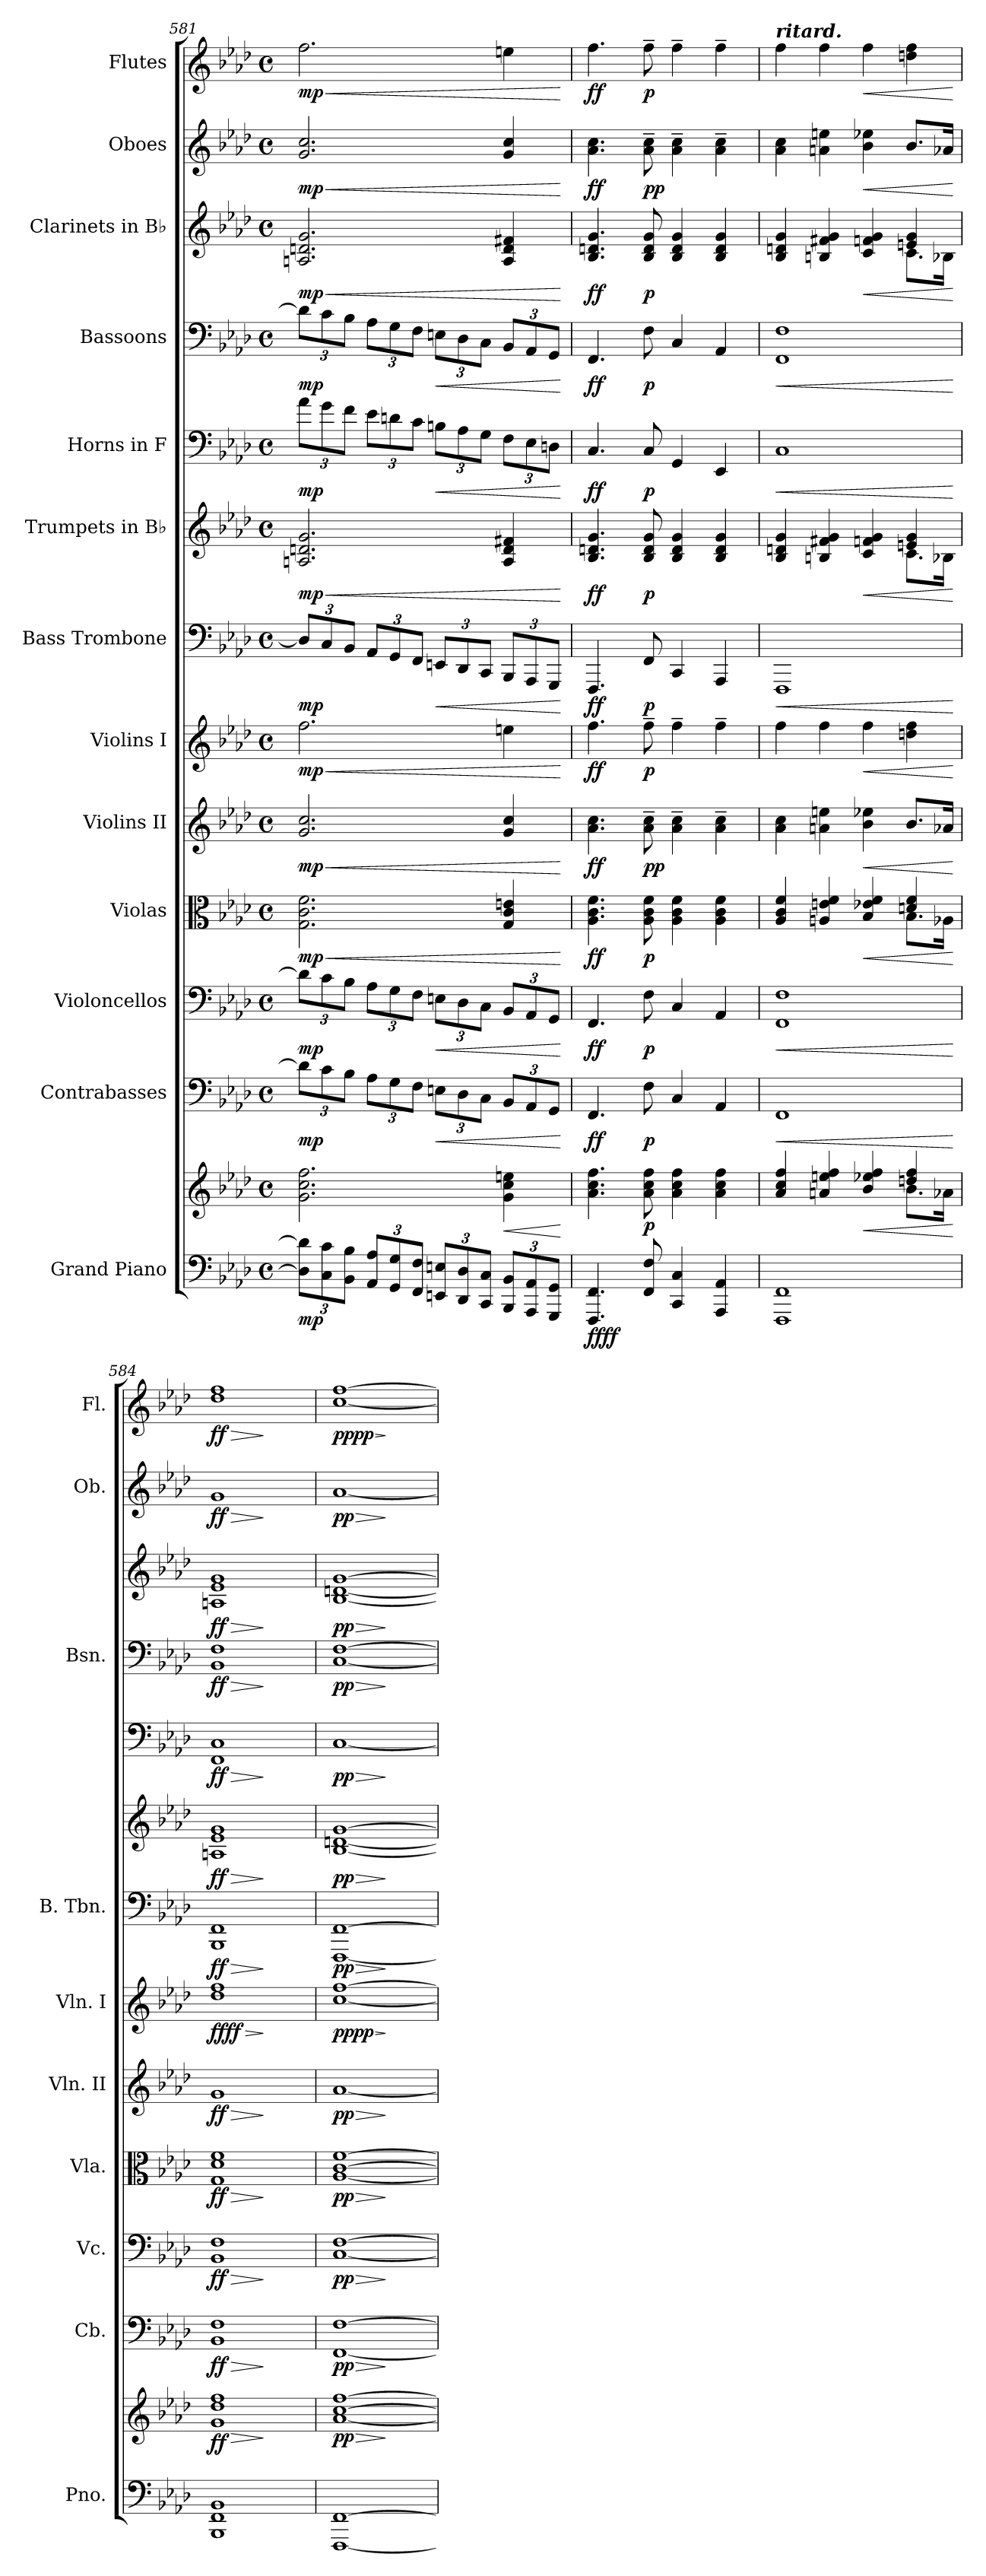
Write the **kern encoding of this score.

**kern	**kern	**dynam	**kern	**dynam	**kern	**dynam	**kern	**dynam	**kern	**dynam	**kern	**dynam	**kern	**dynam	**kern	**dynam	**kern	**dynam	**kern	**dynam	**kern	**dynam	**kern	**dynam	**kern	**dynam
*part13	*part13	*part13	*part12	*part12	*part11	*part11	*part10	*part10	*part9	*part9	*part8	*part8	*part7	*part7	*part6	*part6	*part5	*part5	*part4	*part4	*part3	*part3	*part2	*part2	*part1	*part1
*staff14	*staff13	*staff13/14	*staff12	*staff12	*staff11	*staff11	*staff10	*staff10	*staff9	*staff9	*staff8	*staff8	*staff7	*staff7	*staff6	*staff6	*staff5	*staff5	*staff4	*staff4	*staff3	*staff3	*staff2	*staff2	*staff1	*staff1
*I"Grand Piano	*	*	*I"Contrabasses	*	*I"Violoncellos	*	*I"Violas	*	*I"Violins II	*	*I"Violins I	*	*I"Bass Trombone	*	*I"Trumpets in B♭	*	*I"Horns in F	*	*I"Bassoons	*	*I"Clarinets in B♭	*	*I"Oboes	*	*I"Flutes	*
*I'Pno.	*	*	*I'Cb.	*	*I'Vc.	*	*I'Vla.	*	*I'Vln. II	*	*I'Vln. I	*	*I'B. Tbn.	*	*	*	*	*	*I'Bsn.	*	*	*	*I'Ob.	*	*I'Fl.	*
!!LO:PB:g=z
*clefF4	*clefG2	*	*clefF4	*	*clefF4	*	*clefC3	*	*clefG2	*	*clefG2	*	*clefF4	*	*clefG2	*	*clefF4	*	*clefF4	*	*clefG2	*	*clefG2	*	*clefG2	*
*	*	*	*ITrd7c12	*	*	*	*	*	*	*	*	*	*	*	*ITrd1c2	*	*ITrd4c7	*	*	*	*ITrd1c2	*	*	*	*	*
*k[b-e-a-d-]	*k[b-e-a-d-]	*	*k[b-e-a-d-]	*	*k[b-e-a-d-]	*	*k[b-e-a-d-]	*	*k[b-e-a-d-]	*	*k[b-e-a-d-]	*	*k[b-e-a-d-]	*	*k[b-e-a-d-g-c-]	*	*k[b-e-a-d-g-]	*	*k[b-e-a-d-]	*	*k[b-e-a-d-g-c-]	*	*k[b-e-a-d-]	*	*k[b-e-a-d-]	*
*M4/4	*M4/4	*	*M4/4	*	*M4/4	*	*M4/4	*	*M4/4	*	*M4/4	*	*M4/4	*	*M4/4	*	*M4/4	*	*M4/4	*	*M4/4	*	*M4/4	*	*M4/4	*
*met(c)	*met(c)	*	*met(c)	*	*met(c)	*	*met(c)	*	*met(c)	*	*met(c)	*	*met(c)	*	*met(c)	*	*met(c)	*	*met(c)	*	*met(c)	*	*met(c)	*	*met(c)	*
*Xbrackettup	*	*	*Xbrackettup	*	*Xbrackettup	*	*	*	*	*	*	*	*	*	*	*	*	*	*	*	*	*	*	*	*	*
=581	=581	=581	=581	=581	=581	=581	=581	=581	=581	=581	=581	=581	=581	=581	=581	=581	=581	=581	=581	=581	=581	=581	=581	=581	=581	=581
!	!	!	!	!	!	!	!	!LO:HP:b	!	!LO:HP:b	!	!LO:HP:b	!	!	!	!	!	!	!	!	!	!	!	!	!	!
*	*	*	*	*	*	*	*	*	*	*	*	*	*Xbrackettup	*	*	*	*	*	*	*	*	*	*	*	*	*
!	!	!	!	!	!	!	!	!	!	!	!	!	!	!	!	!LO:HP:b	!	!	!	!	!	!	!	!	!	!
*	*	*	*	*	*	*	*	*	*	*	*	*	*	*	*	*	*Xbrackettup	*	*Xbrackettup	*	*	*	*	*	*	*
!	!	!LO:DY:b=2	!	!LO:DY:b	!	!LO:DY:b	!	!LO:DY:n=1:b	!	!LO:DY:n=1:b	!	!LO:DY:n=1:b	!	!LO:DY:b	!	!LO:DY:n=1:b	!	!LO:DY:b	!	!LO:DY:b	!	!LO:HP:b	!	!LO:HP:b	!	!LO:HP:b
!	!	!	!	!	!	!	!	!	!	!	!	!	!	!	!	!	!	!	!	!	!	!LO:DY:n=1:b	!	!LO:DY:n=1:b	!	!LO:DY:n=1:b
12D-\] 12d-\]L	2.g\ 2.cc\ 2.ff\	mp	12D-\L]	mp	12d-\L]	mp	2.G\ 2.c\ 2.f\	< mp	2.g/ 2.cc/	< mp	2.ff\	< mp	12D-/L]	mp	2.Gn/ 2.cn/ 2.f/	< mp	12d-\L	mp	12d-\L]	mp	2.Gn/ 2.cn/ 2.f/	< mp	2.g/ 2.cc/	< mp	2.ff\	< mp
12C\ 12c\	.	.	12C\	.	12c\	.	.	.	.	.	.	.	12C/	.	.	.	12c\	.	12c\	.	.	.	.	.	.	.
12BB-\ 12B-\J	.	.	12BB-\J	.	12B-\J	.	.	.	.	.	.	.	12BB-/J	.	.	.	12B-\J	.	12B-\J	.	.	.	.	.	.	.
12AA-/ 12A-/L	.	.	12AA-\L	.	12A-\L	.	.	.	.	.	.	.	12AA-/L	.	.	.	12A-\L	.	12A-\L	.	.	.	.	.	.	.
12GG/ 12G/	.	.	12GG\	.	12G\	.	.	.	.	.	.	.	12GG/	.	.	.	12Gn\	.	12G\	.	.	.	.	.	.	.
12FF/ 12F/J	.	.	12FF\J	.	12F\J	.	.	.	.	.	.	.	12FF/J	.	.	.	12F\J	.	12F\J	.	.	.	.	.	.	.
!	!	!	!	!LO:HP:b	!	!LO:HP:b	!	!	!	!	!	!	!	!LO:HP:b	!	!	!	!LO:HP:b	!	!LO:HP:b	!	!	!	!	!	!
12EEn/ 12En/L	.	.	12EEn\L	<	12En\L	<	.	.	.	.	.	.	12EEn/L	<	.	.	12En\L	<	12En\L	<	.	.	.	.	.	.
12DD-/ 12D-/	.	.	12DD-\	.	12D-\	.	.	.	.	.	.	.	12DD-/	.	.	.	12D-\	.	12D-\	.	.	.	.	.	.	.
12CC/ 12C/J	.	.	12CC\J	.	12C\J	.	.	.	.	.	.	.	12CC/J	.	.	.	12C\J	.	12C\J	.	.	.	.	.	.	.
!	!	!LO:HP:b	!	!	!	!	!	!	!	!	!	!	!	!	!	!	!	!	!	!	!	!	!	!	!	!
12BBB-/ 12BB-/L	4g\ 4cc\ 4een\	<	12BBB-/L	.	12BB-/L	.	4G/ 4c/ 4en/	.	4g/ 4cc/	.	4een\	.	12BBB-/L	.	4G/ 4c/ 4en/	.	12BB-\L	.	12BB-/L	.	4G/ 4c/ 4en/	.	4g/ 4cc/	.	4een\	.
12AAA-/ 12AA-/	.	.	12AAA-/	.	12AA-/	.	.	.	.	.	.	.	12AAA-/	.	.	.	12AA-\	.	12AA-/	.	.	.	.	.	.	.
12GGG/ 12GG/J	.	.	12GGG/J	.	12GG/J	.	.	.	.	.	.	.	12GGG/J	.	.	.	12GGn\J	.	12GG/J	.	.	.	.	.	.	.
.	.	[	.	[	.	[	.	[	.	[	.	[	.	[	.	[	.	[	.	[	.	[	.	[	.	[
=582	=582	=582	=582	=582	=582	=582	=582	=582	=582	=582	=582	=582	=582	=582	=582	=582	=582	=582	=582	=582	=582	=582	=582	=582	=582	=582
!	!	!LO:DY:b=2	!	!	!	!	!	!	!	!	!	!	!	!	!	!	!	!	!	!	!	!	!	!	!	!
!	!	!LO:DY:n=1:b	!	!LO:DY:b	!	!LO:DY:b	!	!LO:DY:b	!	!LO:DY:b	!	!LO:DY:b	!	!LO:DY:b	!	!LO:DY:b	!	!LO:DY:b	!	!LO:DY:b	!	!LO:DY:b	!	!LO:DY:b	!	!LO:DY:b
4.FFF/ 4.FF/	4.a-\ 4.cc\ 4.ff\	ff ff	4.FFF/	ff	4.FF/	ff	4.A-\ 4.c\ 4.f\	ff	4.a-\ 4.cc\	ff	4.ff\	ff	4.FFF/	ff	4.A-/ 4.cn/ 4.f/	ff	4.FF/	ff	4.FF/	ff	4.A-/ 4.cn/ 4.f/	ff	4.a-\ 4.cc\	ff	4.ff\	ff
!	!	!LO:DY:n=2:b	!	!LO:DY:b	!	!LO:DY:b	!	!LO:DY:b	!	!LO:DY:b	!	!	!	!	!	!	!	!	!	!	!	!	!	!	!	!
!	!	!	!	!	!	!	!	!	!	!LO:DY:n=1:b	!	!LO:DY:b	!	!LO:DY:b	!	!LO:DY:b	!	!LO:DY:b	!	!LO:DY:b	!	!LO:DY:b	!	!LO:DY:b	!	!
!	!	!	!	!	!	!	!	!	!	!	!	!	!	!	!	!	!	!	!	!	!	!	!	!LO:DY:n=1:b	!	!LO:DY:b
8FF/ 8F/	8a-\ 8cc\ 8ff\	p	8FF\	p	8F\	p	8A-\ 8c\ 8f\	p	8a-\~ 8cc\~	p p	8ff~\	p	8FF/	p	8A-/ 8c/ 8f/	p	8FF/	p	8F\	p	8A-/ 8c/ 8f/	p	8a-\~ 8cc\~	p p	8ff~\	p
4CC/ 4C/	4a-\ 4cc\ 4ff\	.	4CC/	.	4C/	.	4A-\ 4c\ 4f\	.	4a-\~ 4cc\~	.	4ff~\	.	4CC/	.	4A-/ 4c/ 4f/	.	4CC/	.	4C/	.	4A-/ 4c/ 4f/	.	4a-\~ 4cc\~	.	4ff~\	.
4AAA-/ 4AA-/	4a-\ 4cc\ 4ff\	.	4AAA-/	.	4AA-/	.	4A-\ 4c\ 4f\	.	4a-\~ 4cc\~	.	4ff~\	.	4AAA-/	.	4A-/ 4c/ 4f/	.	4AAA-/	.	4AA-/	.	4A-/ 4c/ 4f/	.	4a-\~ 4cc\~	.	4ff~\	.
=583	=583	=583	=583	=583	=583	=583	=583	=583	=583	=583	=583	=583	=583	=583	=583	=583	=583	=583	=583	=583	=583	=583	=583	=583	=583	=583
*	*	*	*	*	*	*	*	*	*	*	*	*	*	*	*	*	*	*	*	*	*	*	*	*	*MM80	*
*	*^	*	*	*	*	*	*	*	*	*	*	*	*	*	*	*	*	*	*	*	*	*	*	*	*	*
!	!	!	!	!	!	!	!	!	!	!	!	!	!	!	!	!	!	!	!	!	!	!	!	!	!	!LO:TX:a:Bi:t=ritard.	!
!	!	!	!	!	!LO:HP:b	!	!LO:HP:b	!	!	!	!	!	!	!	!LO:HP:b	!	!	!	!LO:HP:b	!	!LO:HP:b	!	!	!	!	!	!
*	*	*	*	*	*	*	*	*^	*	*	*	*	*	*	*	*^	*	*	*	*	*	*^	*	*	*	*	*
1FFF 1FF	4a-/ 4cc/ 4ff/	2.ryy	.	1FFF	<	1FF 1F	<	4A-/ 4c/ 4f/	2.ryy	.	4a-\ 4cc\	.	4ff\	.	1FFF	<	4A-/ 4cn/ 4f/	2.ryy	.	1FF	<	1FF 1F	<	4A-/ 4cn/ 4f/	2.ryy	.	4a-\ 4cc\	.	4ff\	.
*	*	*	*	*	*	*	*	*	*	*	*	*	*	*	*	*	*	*	*	*	*	*	*	*	*	*	*	*	*MM72	*
.	4an/ 4een/ 4ff/	.	.	.	.	.	.	4An/ 4en/ 4f/	.	.	4an\ 4een\	.	4ff\	.	.	.	4An/ 4en/ 4f/	.	.	.	.	.	.	4An/ 4en/ 4f/	.	.	4an\ 4een\	.	4ff\	.
*	*	*	*	*	*	*	*	*	*	*	*	*	*	*	*	*	*	*	*	*	*	*	*	*	*	*	*	*	*MM63	*
!	!	!	!LO:HP:b	!	!	!	!	!	!	!LO:HP:b	!	!LO:HP:b	!	!LO:HP:b	!	!	!	!	!LO:HP:b	!	!	!	!	!	!	!LO:HP:b	!	!LO:HP:b	!	!LO:HP:b
.	4b-/ 4ee-X/ 4ff/	.	<	.	.	.	.	4B-/ 4e-X/ 4f/	.	<	4b-\ 4ee-X\	<	4ff\	<	.	.	4B-/ 4e-X/ 4f/	.	<	.	.	.	.	4B-/ 4e-X/ 4f/	.	<	4b-\ 4ee-X\	<	4ff\	<
*	*	*	*	*	*	*	*	*	*	*	*	*	*	*	*	*	*	*	*	*	*	*	*	*	*	*	*	*	*MM54	*
.	4ddn/ 4ff/	8.b-\L	.	.	.	.	.	4dn/ 4f/	8.B-\L	.	8.b-/L	.	4ddn\ 4ff\	.	.	.	4dn/ 4f/	8.B-\L	.	.	.	.	.	4dn/ 4f/	8.B-\L	.	8.b-/L	.	4ddn\ 4ff\	.
.	.	16a-X\Jk	.	.	.	.	.	.	16A-X\Jk	.	16a-X/Jk	.	.	.	.	.	.	16A-X\Jk	.	.	.	.	.	.	16A-X\Jk	.	16a-X/Jk	.	.	.
*	*v	*v	*	*	*	*	*	*v	*v	*	*	*	*	*	*	*	*v	*v	*	*	*	*	*	*v	*v	*	*	*	*	*
.	.	[	.	[	.	[	.	[	.	[	.	[	.	[	.	[	.	[	.	[	.	[	.	[	.	[
=584	=584	=584	=584	=584	=584	=584	=584	=584	=584	=584	=584	=584	=584	=584	=584	=584	=584	=584	=584	=584	=584	=584	=584	=584	=584	=584
!	!	!LO:HP:b	!	!LO:HP:b	!	!LO:HP:b	!	!LO:HP:b	!	!LO:HP:b	!	!LO:HP:b	!	!LO:HP:b	!	!LO:HP:b	!	!LO:HP:b	!	!LO:HP:b	!	!LO:HP:b	!	!LO:HP:b	!	!LO:HP:b
!	!	!LO:DY:n=1:b	!	!LO:DY:n=1:b	!	!LO:DY:n=1:b	!	!LO:DY:n=1:b	!	!LO:DY:n=1:b	!	!LO:DY:n=1:b	!	!	!	!	!	!	!	!	!	!	!	!	!	!
!	!	!	!	!	!	!	!	!	!	!	!	!LO:DY:n=2:b	!	!LO:DY:n=1:b	!	!LO:DY:n=1:b	!	!LO:DY:n=1:b	!	!LO:DY:n=1:b	!	!LO:DY:n=1:b	!	!LO:DY:n=1:b	!	!LO:DY:n=1:b
1BBB- 1FF 1BB-	1g 1dd- 1ff	> ff	1BBB- 1FF	> ff	1BB- 1F	> ff	1G 1d- 1f	> ff	1g	> ff	1dd- 1ff	> ff ff	1BBB- 1FF	> ff	1Gn 1d- 1f	> ff	1BBB- 1FF	> ff	1BB- 1F	> ff	1Gn 1d- 1f	> ff	1g	> ff	1dd- 1ff	> ff
.	.	]	.	]	.	]	.	]	.	]	.	]	.	]	.	]	.	]	.	]	.	]	.	]	.	]
=585	=585	=585	=585	=585	=585	=585	=585	=585	=585	=585	=585	=585	=585	=585	=585	=585	=585	=585	=585	=585	=585	=585	=585	=585	=585	=585
*	*	*	*	*	*	*	*	*	*	*	*	*	*	*	*	*	*	*	*	*	*	*	*	*	*MM84	*
!	!	!LO:HP:b	!	!LO:HP:b	!	!LO:HP:b	!	!LO:HP:b	!	!LO:HP:b	!	!LO:HP:b	!	!LO:HP:b	!	!LO:HP:b	!	!LO:HP:b	!	!LO:HP:b	!	!LO:HP:b	!	!LO:HP:b	!	!LO:HP:b
!	!	!LO:DY:n=1:b	!	!LO:DY:n=1:b	!	!LO:DY:n=1:b	!	!LO:DY:n=1:b	!	!LO:DY:n=1:b	!	!LO:DY:n=1:b	!	!	!	!	!	!	!	!	!	!	!	!	!	!
!	!	!	!	!	!	!	!	!	!	!	!	!LO:DY:n=2:b	!	!LO:DY:n=1:b	!	!LO:DY:n=1:b	!	!LO:DY:n=1:b	!	!LO:DY:n=1:b	!	!LO:DY:n=1:b	!	!LO:DY:n=1:b	!	!LO:DY:n=1:b
!	!	!	!	!	!	!	!	!	!	!	!	!	!	!	!	!	!	!	!	!	!	!	!	!	!	!LO:DY:n=2:b
[1FFF [1FF	[1a- [1cc [1ff	> pp	[1FFF [1FF	> pp	[1C [1F	> pp	[1A- [1c [1f	> pp	[1a-	> pp	[1cc [1ff	> pp pp	[1FFF [1FF	> pp	[1A- [1cn [1f	> pp	[1FF	> pp	[1C [1F	> pp	[1A- [1cn [1f	> pp	[1a-	> pp	[1cc [1ff	> pp pp
.	.	]	.	]	.	]	.	]	.	]	.	]	.	]	.	]	.	]	.	]	.	]	.	]	.	]
=	=	=	=	=	=	=	=	=	=	=	=	=	=	=	=	=	=	=	=	=	=	=	=	=	=	=
*-	*-	*-	*-	*-	*-	*-	*-	*-	*-	*-	*-	*-	*-	*-	*-	*-	*-	*-	*-	*-	*-	*-	*-	*-	*-	*-
